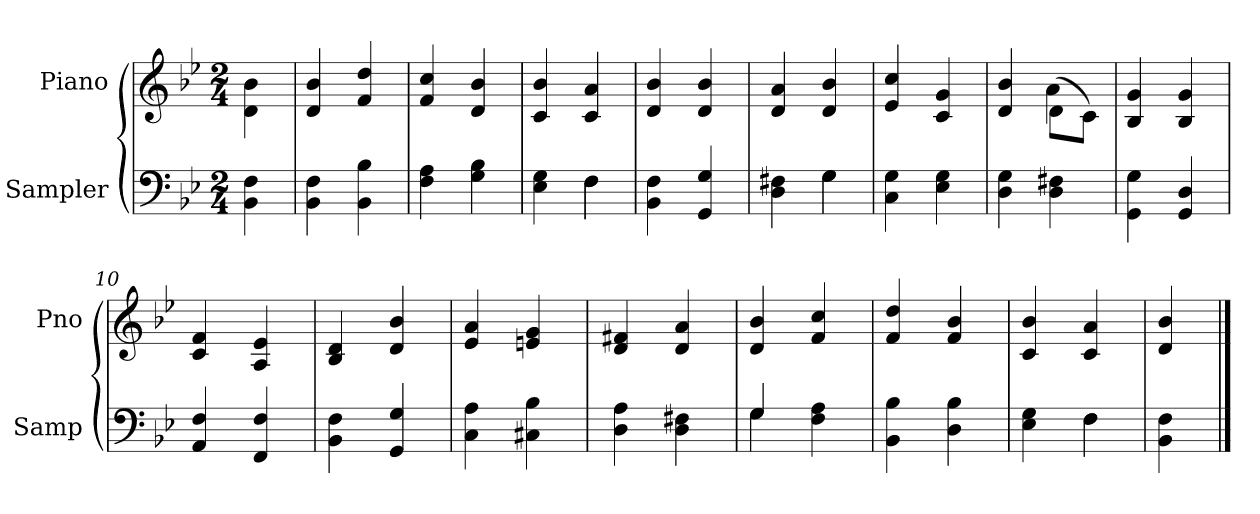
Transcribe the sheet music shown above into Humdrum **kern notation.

**kern	**kern
*part2	*part1
*staff2	*staff1
*I"Sampler	*I"Piano
*I'Samp	*I'Pno
*clefF4	*clefG2
*k[b-e-]	*k[b-e-]
*B-:	*B-:
*M2/4	*M2/4
=1	=1
4BB- 4F	4d\ 4b-\
=2	=2
4BB- 4F	4d 4b-
4BB- 4B-	4f 4dd
=3	=3
4F 4A	4f 4cc
4G 4B-	4d 4b-
=4	=4
*^	*
4E- 4G	4ryy	4c 4b-
4F\	4F	4c 4a
*v	*v	*
=5	=5
4BB- 4F	4d 4b-
4GG 4G	4d 4b-
=6	=6
*^	*
4D 4F#X	4ryy	4d 4a
4G\	4G	4d 4b-
*v	*v	*
=7	=7
4C 4G	4e- 4cc
4E- 4G	4c 4g
=8	=8
*	*^
4D 4G	4d 4b-	4ryy
4D 4F#X	(8d\L	4a
.	8c\J)	.
*	*v	*v
=9	=9
4GG\ 4G\	4B- 4g
4GG 4D	4B- 4g
=10	=10
4AA 4F	4c 4f
4FF 4F	4A 4e-
=11	=11
4BB- 4F	4B- 4d
4GG 4G	4d 4b-
=12	=12
4C 4A	4e- 4a
4C#X 4B-	4en 4g
=13	=13
4D 4A	4d 4f#X
4D 4F#X	4d 4a
=14	=14
*^	*
4G/	4G	4d 4b-
4F 4A	4ryy	4f 4cc
*v	*v	*
=15	=15
4BB- 4B-	4f 4dd
4D 4B-	4f 4b-
=16	=16
*^	*
4E- 4G	4ryy	4c 4b-
4F\	4F	4c 4a
*v	*v	*
=17	=17
4BB- 4F	4d 4b-
==	==
*-	*-
